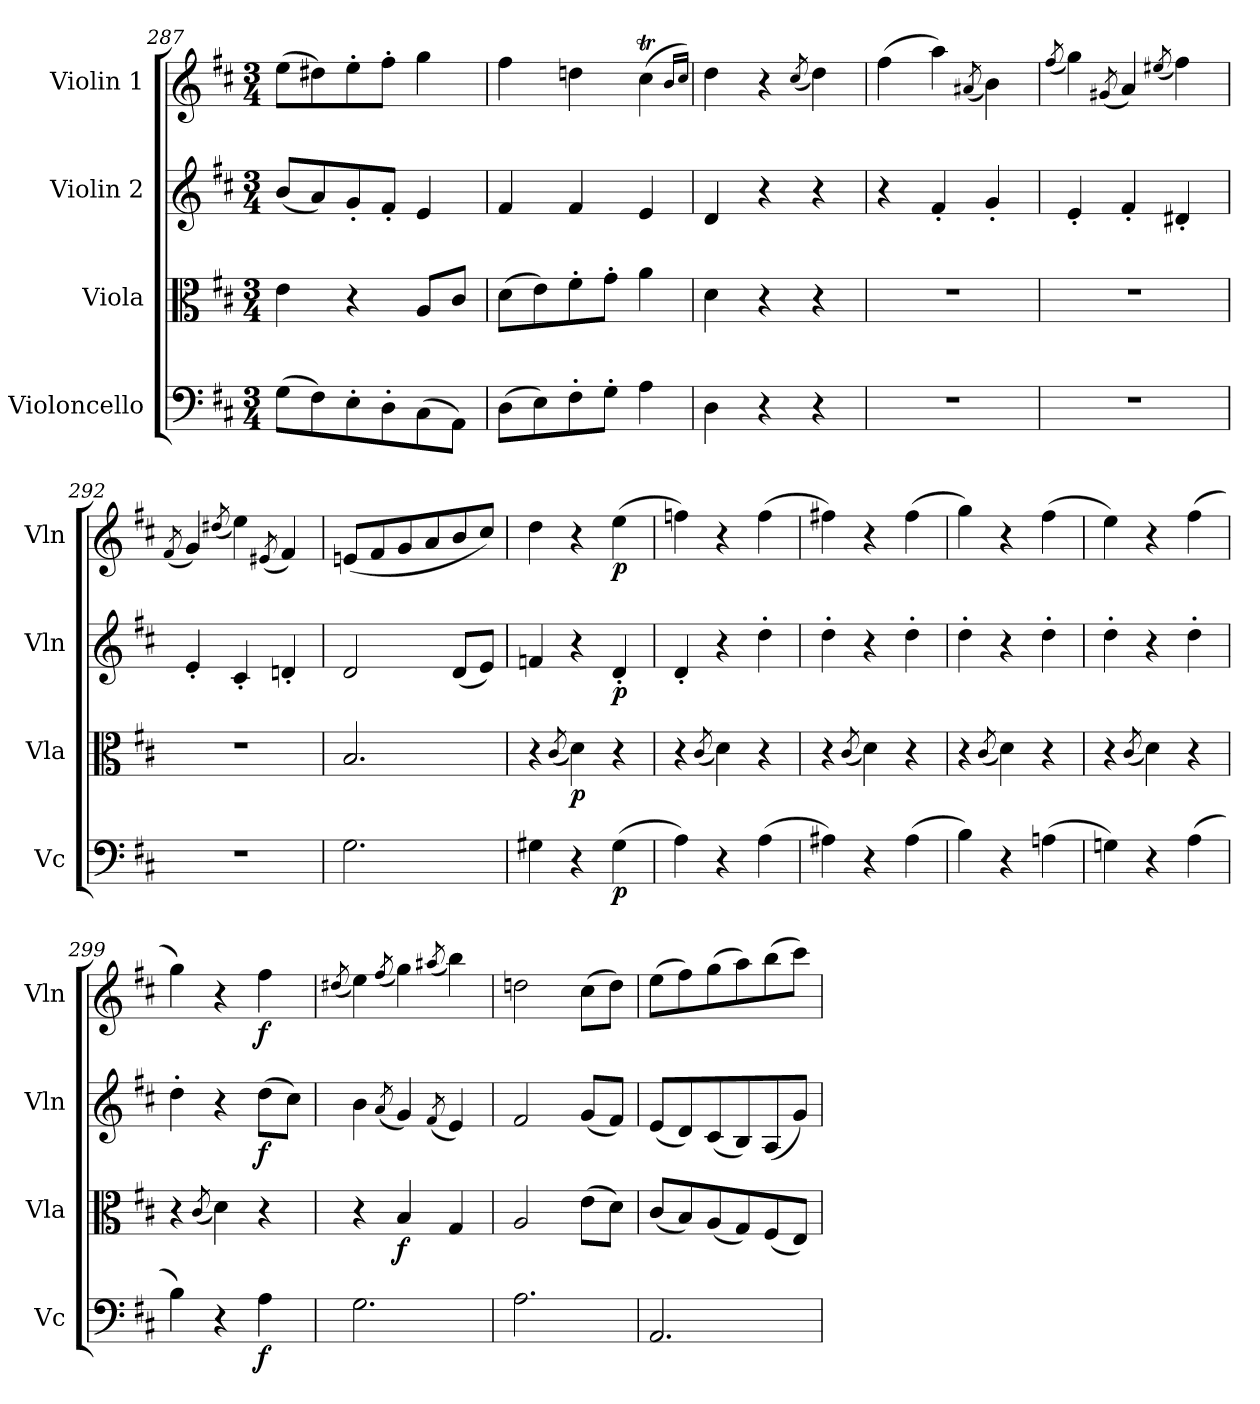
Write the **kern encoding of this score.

**kern	**dynam	**kern	**dynam	**kern	**dynam	**kern	**dynam
*part4	*part4	*part3	*part3	*part2	*part2	*part1	*part1
*staff4	*staff4	*staff3	*staff3	*staff2	*staff2	*staff1	*staff1
*I"Violoncello	*	*I"Viola	*	*I"Violin 2	*	*I"Violin 1	*
*I'Vc	*	*I'Vla	*	*I'Vln	*	*I'Vln	*
*clefF4	*	*clefC3	*	*clefG2	*	*clefG2	*
*k[f#c#]	*	*k[f#c#]	*	*k[f#c#]	*	*k[f#c#]	*
*M3/4	*	*M3/4	*	*M3/4	*	*M3/4	*
=287	=287	=287	=287	=287	=287	=287	=287
(>8G\L	.	4e\	.	(<8b/L	.	(>8ee\L	.
8F#\)	.	.	.	8a/)	.	8dd#X\)	.
8E'\	.	4r	.	8g'/	.	8ee'\	.
8D'\	.	.	.	8f#'/J	.	8ff#'\J	.
(>8C#\	.	8A/L	.	4e/	.	4gg\	.
8AA\J)	.	8c#/J	.	.	.	.	.
=288	=288	=288	=288	=288	=288	=288	=288
(>8D\L	.	(>8d\L	.	4f#/	.	4ff#\	.
8E\)	.	8e\)	.	.	.	.	.
8F#'\	.	8f#'\	.	4f#/	.	4ddn\	.
8G'\J	.	8g'\J	.	.	.	.	.
4A\	.	4a\	.	4e/	.	(<4cc#t\	.
.	.	.	.	.	.	16qb/LL	.
.	.	.	.	.	.	16qcc#/JJ)	.
=289	=289	=289	=289	=289	=289	=289	=289
4D\	.	4d\	.	4d/	.	4dd\	.
4r	.	4r	.	4r	.	4r	.
.	.	.	.	.	.	(<8qcc#/	.
4r	.	4r	.	4r	.	4dd\)	.
=290	=290	=290	=290	=290	=290	=290	=290
2.r	.	2.r	.	4r	.	(>4ff#\	.
.	.	.	.	4f#'/	.	4aa\)	.
.	.	.	.	.	.	(<8qa#X/	.
.	.	.	.	4g'/	.	4b\)	.
=291	=291	=291	=291	=291	=291	=291	=291
.	.	.	.	.	.	(<8qff#/	.
2.r	.	2.r	.	4e'/	.	4gg\)	.
.	.	.	.	.	.	(<8qg#X/	.
.	.	.	.	4f#'/	.	4a/)	.
.	.	.	.	.	.	(<8qee#X/	.
.	.	.	.	4d#X'/	.	4ff#\)	.
!!LO:PB:g=z
=292	=292	=292	=292	=292	=292	=292	=292
.	.	.	.	.	.	(<8qf#/	.
2.r	.	2.r	.	4e'/	.	4g/)	.
.	.	.	.	.	.	(<8qdd#X/	.
.	.	.	.	4c#'/	.	4ee\)	.
.	.	.	.	.	.	(<8qe#X/	.
.	.	.	.	4dn'/	.	4f#/)	.
=293	=293	=293	=293	=293	=293	=293	=293
2.G\	.	2.B/	.	2d/	.	(<8en/L	.
.	.	.	.	.	.	8f#/	.
.	.	.	.	.	.	8g/	.
.	.	.	.	.	.	8a/	.
.	.	.	.	(<8d/L	.	8b/	.
.	.	.	.	8e/J)	.	8cc#/J)	.
=294	=294	=294	=294	=294	=294	=294	=294
4G#X\	.	4r	.	4fn/	.	4dd\	.
.	.	(<8qc#/	.	.	.	.	.
!	!	!	!LO:DY:b	!	!	!	!
4r	.	4d\)	p	4r	.	4r	.
!	!LO:DY:b	!	!	!	!LO:DY:b	!	!LO:DY:b
(>4G#\	p	4r	.	4d'/	p	(>4ee\	p
=295	=295	=295	=295	=295	=295	=295	=295
4A\)	.	4r	.	4d'/	.	4ffn\)	.
.	.	(<8qc#/	.	.	.	.	.
4r	.	4d\)	.	4r	.	4r	.
(>4A\	.	4r	.	4dd'\	.	(>4ff\	.
=296	=296	=296	=296	=296	=296	=296	=296
4A#X\)	.	4r	.	4dd'\	.	4ff#X\)	.
.	.	(<8qc#/	.	.	.	.	.
4r	.	4d\)	.	4r	.	4r	.
(>4A#\	.	4r	.	4dd'\	.	(>4ff#\	.
=297	=297	=297	=297	=297	=297	=297	=297
4B\)	.	4r	.	4dd'\	.	4gg\)	.
.	.	(<8qc#/	.	.	.	.	.
4r	.	4d\)	.	4r	.	4r	.
(>4An\	.	4r	.	4dd'\	.	(>4ff#\	.
=298	=298	=298	=298	=298	=298	=298	=298
4Gn\)	.	4r	.	4dd'\	.	4ee\)	.
.	.	(<8qc#/	.	.	.	.	.
4r	.	4d\)	.	4r	.	4r	.
(>4A\	.	4r	.	4dd'\	.	(>4ff#\	.
!!LO:LB:g=z
=299	=299	=299	=299	=299	=299	=299	=299
4B\)	.	4r	.	4dd'\	.	4gg\)	.
.	.	(<8qc#/	.	.	.	.	.
4r	.	4d\)	.	4r	.	4r	.
!	!LO:DY:b	!	!	!	!LO:DY:b	!	!LO:DY:b
4A\	f	4r	.	(>8dd\L	f	4ff#\	f
.	.	.	.	8cc#\J)	.	.	.
=300	=300	=300	=300	=300	=300	=300	=300
.	.	.	.	.	.	(<8qdd#X/	.
2.G\	.	4r	.	4b\	.	4ee\)	.
.	.	.	.	(<8qa/	.	(<8qff#/	.
!	!	!	!LO:DY:b	!	!	!	!
.	.	4B/	f	4g/)	.	4gg\)	.
.	.	.	.	(<8qf#/	.	(<8qaa#X/	.
.	.	4G/	.	4e/)	.	4bb\)	.
=301	=301	=301	=301	=301	=301	=301	=301
2.A\	.	2A/	.	2f#/	.	2ddn\	.
.	.	(>8e\L	.	(<8g/L	.	(>8cc#\L	.
.	.	8d\J)	.	8f#/J)	.	8dd\J)	.
=302	=302	=302	=302	=302	=302	=302	=302
2.AA/	.	(<8c#/L	.	(<8e/L	.	(>8ee\L	.
.	.	8B/)	.	8d/)	.	8ff#\)	.
.	.	(<8A/	.	(<8c#/	.	(>8gg\	.
.	.	8G/)	.	8B/)	.	8aa\)	.
.	.	(<8F#/	.	(<8A/	.	(>8bb\	.
.	.	8E/J)	.	8g/J)	.	8ccc#\J)	.
=	=	=	=	=	=	=	=
*-	*-	*-	*-	*-	*-	*-	*-
